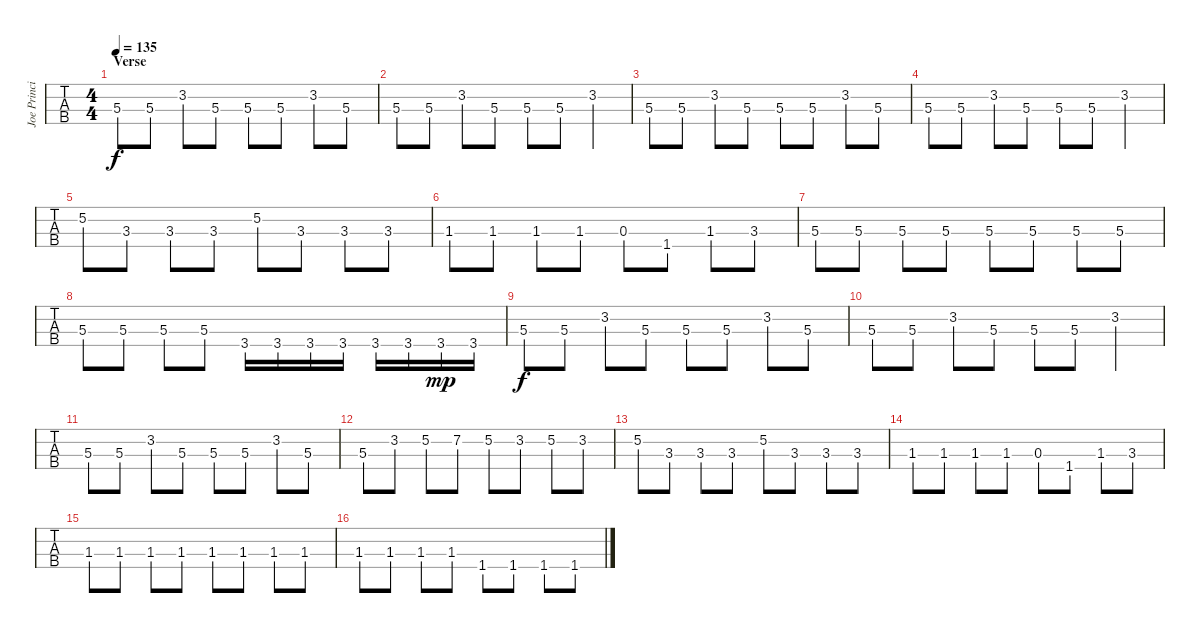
\track ("Joe Principe - Bass" "Joe Princi") {instrument electricbassfinger}
\staff {tabs}
\tuning (Gb2 Db2 Ab1 Eb1) {hide}
\ts (4 4)
\section ("" "Verse")
\tempo 135
\clef f4
\ks c
5.3.8{dy f} 5.3.8 3.2.8 5.3.8 5.3.8 5.3.8 3.2.8 5.3.8 |
5.3.8 5.3.8 3.2.8 5.3.8 5.3.8 5.3.8 3.2.4 |
5.3.8 5.3.8 3.2.8 5.3.8 5.3.8 5.3.8 3.2.8 5.3.8 |
5.3.8 5.3.8 3.2.8 5.3.8 5.3.8 5.3.8 3.2.4 |
5.2.8 3.3.8 3.3.8 3.3.8 5.2.8 3.3.8 3.3.8 3.3.8 |
1.3.8 1.3.8 1.3.8 1.3.8 0.3.8 1.4.8 1.3.8 3.3.8 |
5.3.8 5.3.8 5.3.8 5.3.8 5.3.8 5.3.8 5.3.8 5.3.8 |
5.3.8 5.3.8 5.3.8 5.3.8 3.4.16 3.4.16 3.4.16 3.4.16 3.4.16 3.4.16 3.4.16{dy mp} 3.4.16 |
5.3.8{dy f} 5.3.8 3.2.8 5.3.8 5.3.8 5.3.8 3.2.8 5.3.8 |
5.3.8 5.3.8 3.2.8 5.3.8 5.3.8 5.3.8 3.2.4 |
5.3.8 5.3.8 3.2.8 5.3.8 5.3.8 5.3.8 3.2.8 5.3.8 |
5.3.8 3.2.8 5.2.8 7.2.8 5.2.8 3.2.8 5.2.8 3.2.8 |
5.2.8 3.3.8 3.3.8 3.3.8 5.2.8 3.3.8 3.3.8 3.3.8 |
1.3.8 1.3.8 1.3.8 1.3.8 0.3.8 1.4.8 1.3.8 3.3.8 |
1.3.8 1.3.8 1.3.8 1.3.8 1.3.8 1.3.8 1.3.8 1.3.8 |
1.3.8 1.3.8 1.3.8 1.3.8 1.4.8 1.4.8 1.4.8 1.4.8
